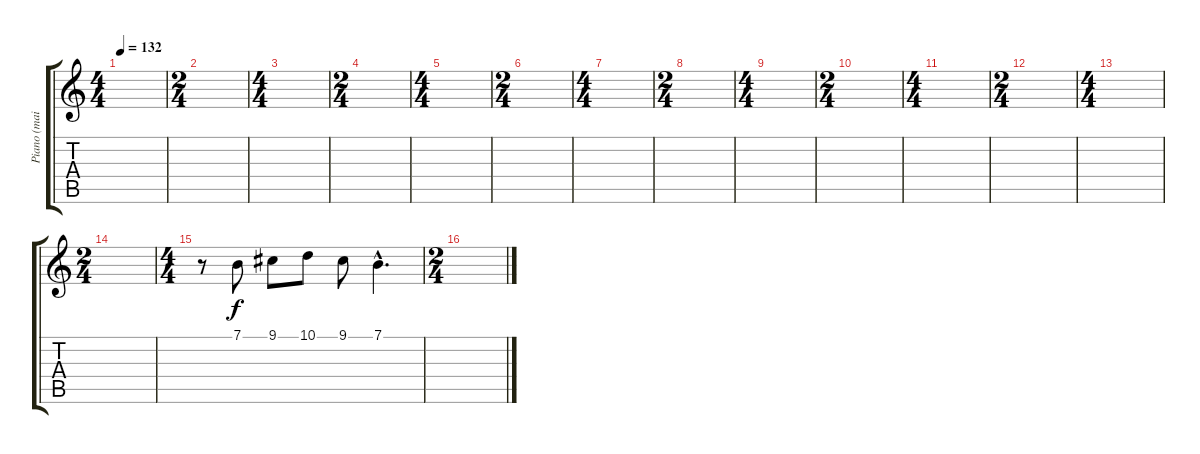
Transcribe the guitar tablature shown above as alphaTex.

\track ("Piano (main droite)" "Piano (mai") {instrument brightacousticpiano}
\staff {score tabs}
\tuning (E4 B3 G3 D3 A2 E2) {hide}
\ts (4 4)
\tempo 132
\clef g2
\ks c
|
\ts (2 4)
|
\ts (4 4)
|
\ts (2 4)
|
\ts (4 4)
|
\ts (2 4)
|
\ts (4 4)
|
\ts (2 4)
|
\ts (4 4)
|
\ts (2 4)
|
\ts (4 4)
|
\ts (2 4)
|
\ts (4 4)
|
\ts (2 4)
|
\ts (4 4)
r.8 7.1.8 9.1.8 10.1.8 9.1.8 7.1{hac}.4{d} |
\ts (2 4)
